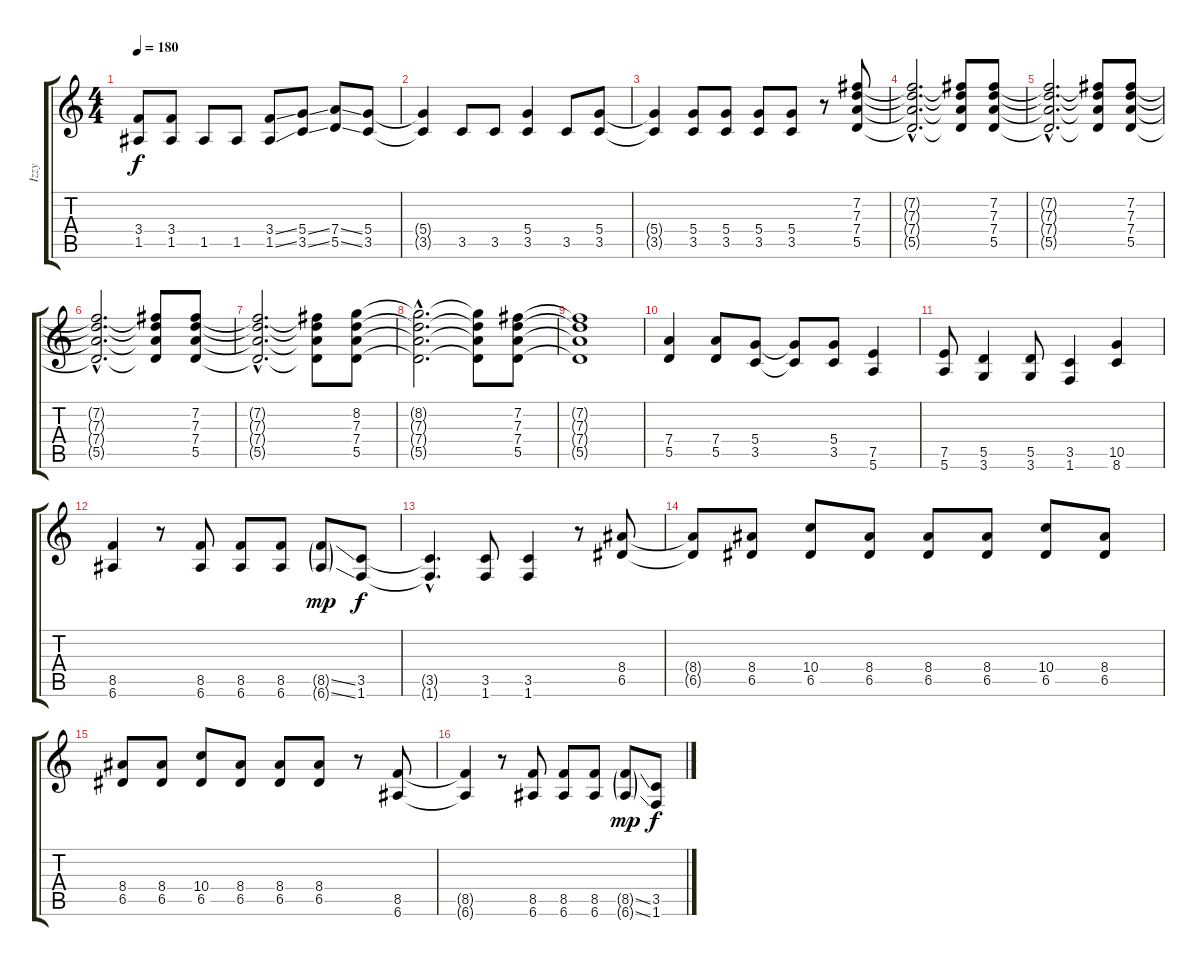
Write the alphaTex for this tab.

\track ("Izzy" "Izzy") {instrument distortionguitar}
\staff {score tabs}
\tuning (E4 B3 G3 D3 A2 E2) {hide}
\ts (4 4)
\tempo 180
\clef g2
\ks c
(3.4 1.5).8{dy f} (3.4 1.5).8 1.5.8 1.5.8 (3.4{ss} 1.5{ss}).8 (5.4{ss} 3.5{ss}).8 (7.4{ss} 5.5{ss}).8 (5.4 3.5).8 |
(5.4{t} 3.5{t}).4 3.5.8 3.5.8 (5.4 3.5).4 3.5.8 (5.4 3.5).8 |
(5.4{t} 3.5{t}).4 (5.4 3.5).8 (5.4 3.5).8 (5.4 3.5).8 (5.4 3.5).8 r.8 (7.2 7.3 7.4 5.5).8 |
(7.2{hac t} 7.3{hac t} 7.4{hac t} 5.5{hac t}).2{d} (7.2{t} 7.3{t} 7.4{t} 5.5{t}).8 (7.2 7.3 7.4 5.5).8 |
(7.2{hac t} 7.3{hac t} 7.4{hac t} 5.5{hac t}).2{d} (7.2{t} 7.3{t} 7.4{t} 5.5{t}).8 (7.2 7.3 7.4 5.5).8 |
(7.2{hac t} 7.3{hac t} 7.4{hac t} 5.5{hac t}).2{d} (7.2{t} 7.3{t} 7.4{t} 5.5{t}).8 (7.2 7.3 7.4 5.5).8 |
(7.2{hac t} 7.3{hac t} 7.4{hac t} 5.5{hac t}).2{d} (7.2{t} 7.3{t} 7.4{t} 5.5{t}).8 (8.2 7.3 7.4 5.5).8 |
(8.2{hac t} 7.3{hac t} 7.4{hac t} 5.5{hac t}).2{d} (8.2{t} 7.3{t} 7.4{t} 5.5{t}).8 (7.2 7.3 7.4 5.5).8 |
(7.2{t} 7.3{t} 7.4{t} 5.5{t}).1 |
(7.4 5.5).4 (7.4 5.5).8 (5.4 3.5).8 (5.4{t} 3.5{t}).8 (5.4 3.5).8 (7.5 5.6).4 |
(7.5 5.6).8 (5.5 3.6).4 (5.5 3.6).8 (3.5 1.6).4 (10.5 8.6).4 |
(8.5 6.6).4 r.8 (8.5 6.6).8 (8.5 6.6).8 (8.5 6.6).8 (8.5{ss g} 6.6{ss g}).8{dy mp} (3.5 1.6).8{dy f} |
(3.5{hac t} 1.6{hac t}).4{d} (3.5 1.6).8 (3.5 1.6).4 r.8 (8.4 6.5).8 |
(8.4{t} 6.5{t}).8 (8.4 6.5).8 (10.4 6.5).8 (8.4 6.5).8 (8.4 6.5).8 (8.4 6.5).8 (10.4 6.5).8 (8.4 6.5).8 |
(8.4 6.5).8 (8.4 6.5).8 (10.4 6.5).8 (8.4 6.5).8 (8.4 6.5).8 (8.4 6.5).8 r.8 (8.5 6.6).8 |
(8.5{t} 6.6{t}).4 r.8 (8.5 6.6).8 (8.5 6.6).8 (8.5 6.6).8 (8.5{ss g} 6.6{ss g}).8{dy mp} (3.5 1.6).8{dy f}
